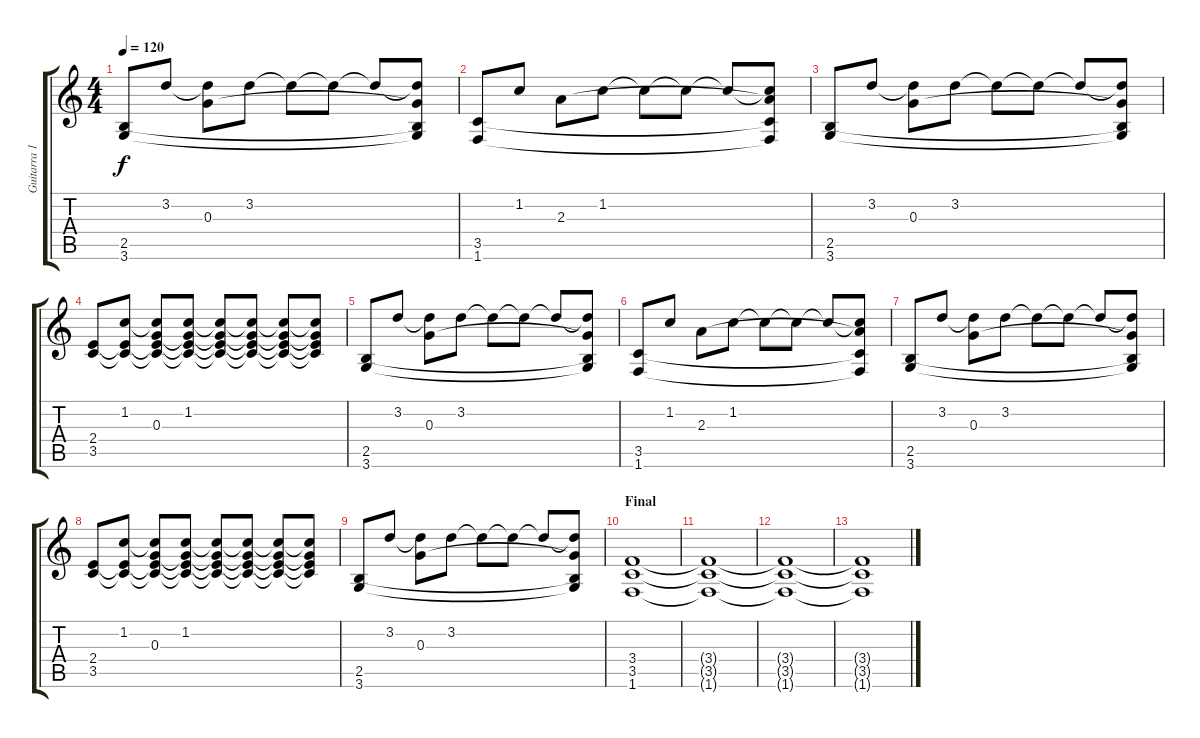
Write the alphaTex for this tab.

\track ("Guitarra 1 ((Evan))" "Guitarra 1") {instrument distortionguitar}
\staff {score tabs}
\tuning (E4 B3 G3 D3 A2 E2) {hide}
\ts (4 4)
\tempo 120
\clef g2
\ks c
(2.5 3.6).8{dy f} 3.2.8 (3.2{t} 0.3).8 3.2.8 3.2{t}.8 3.2{t}.8 3.2{t}.8 (3.2{t} 0.3{t} 2.5{t} 3.6{t}).8 |
(3.5 1.6).8 1.2.8 2.3.8 1.2.8 1.2{t}.8 1.2{t}.8 1.2{t}.8 (1.2{t} 2.3{t} 3.5{t} 1.6{t}).8 |
(2.5 3.6).8 3.2.8 (3.2{t} 0.3).8 3.2.8 3.2{t}.8 3.2{t}.8 3.2{t}.8 (3.2{t} 0.3{t} 2.5{t} 3.6{t}).8 |
(2.4 3.5).8{volume 13} (1.2 2.4{t} 3.5{t}).8 (1.2{t} 0.3 2.4{t} 3.5{t}).8 (1.2 0.3{t} 2.4{t} 3.5{t}).8 (1.2{t} 0.3{t} 2.4{t} 3.5{t}).8 (1.2{t} 0.3{t} 2.4{t} 3.5{t}).8 (1.2{t} 0.3{t} 2.4{t} 3.5{t}).8 (1.2{t} 0.3{t} 2.4{t} 3.5{t}).8 |
(2.5 3.6).8 3.2.8 (3.2{t} 0.3).8 3.2.8 3.2{t}.8 3.2{t}.8 3.2{t}.8 (3.2{t} 0.3{t} 2.5{t} 3.6{t}).8 |
(3.5 1.6).8 1.2.8 2.3.8 1.2.8 1.2{t}.8 1.2{t}.8 1.2{t}.8 (1.2{t} 2.3{t} 3.5{t} 1.6{t}).8 |
(2.5 3.6).8 3.2.8 (3.2{t} 0.3).8 3.2.8 3.2{t}.8 3.2{t}.8 3.2{t}.8 (3.2{t} 0.3{t} 2.5{t} 3.6{t}).8 |
(2.4 3.5).8{volume 13} (1.2 2.4{t} 3.5{t}).8 (1.2{t} 0.3 2.4{t} 3.5{t}).8 (1.2 0.3{t} 2.4{t} 3.5{t}).8 (1.2{t} 0.3{t} 2.4{t} 3.5{t}).8 (1.2{t} 0.3{t} 2.4{t} 3.5{t}).8 (1.2{t} 0.3{t} 2.4{t} 3.5{t}).8 (1.2{t} 0.3{t} 2.4{t} 3.5{t}).8 |
(2.5 3.6).8 3.2.8 (3.2{t} 0.3).8 3.2.8 3.2{t}.8 3.2{t}.8 3.2{t}.8 (3.2{t} 0.3{t} 2.5{t} 3.6{t}).8 |
\section ("" "Final")
(3.4 3.5 1.6).1 |
(3.4{t} 3.5{t} 1.6{t}).1{volume 0} |
(3.4{t} 3.5{t} 1.6{t}).1 |
(3.4{t} 3.5{t} 1.6{t}).1
